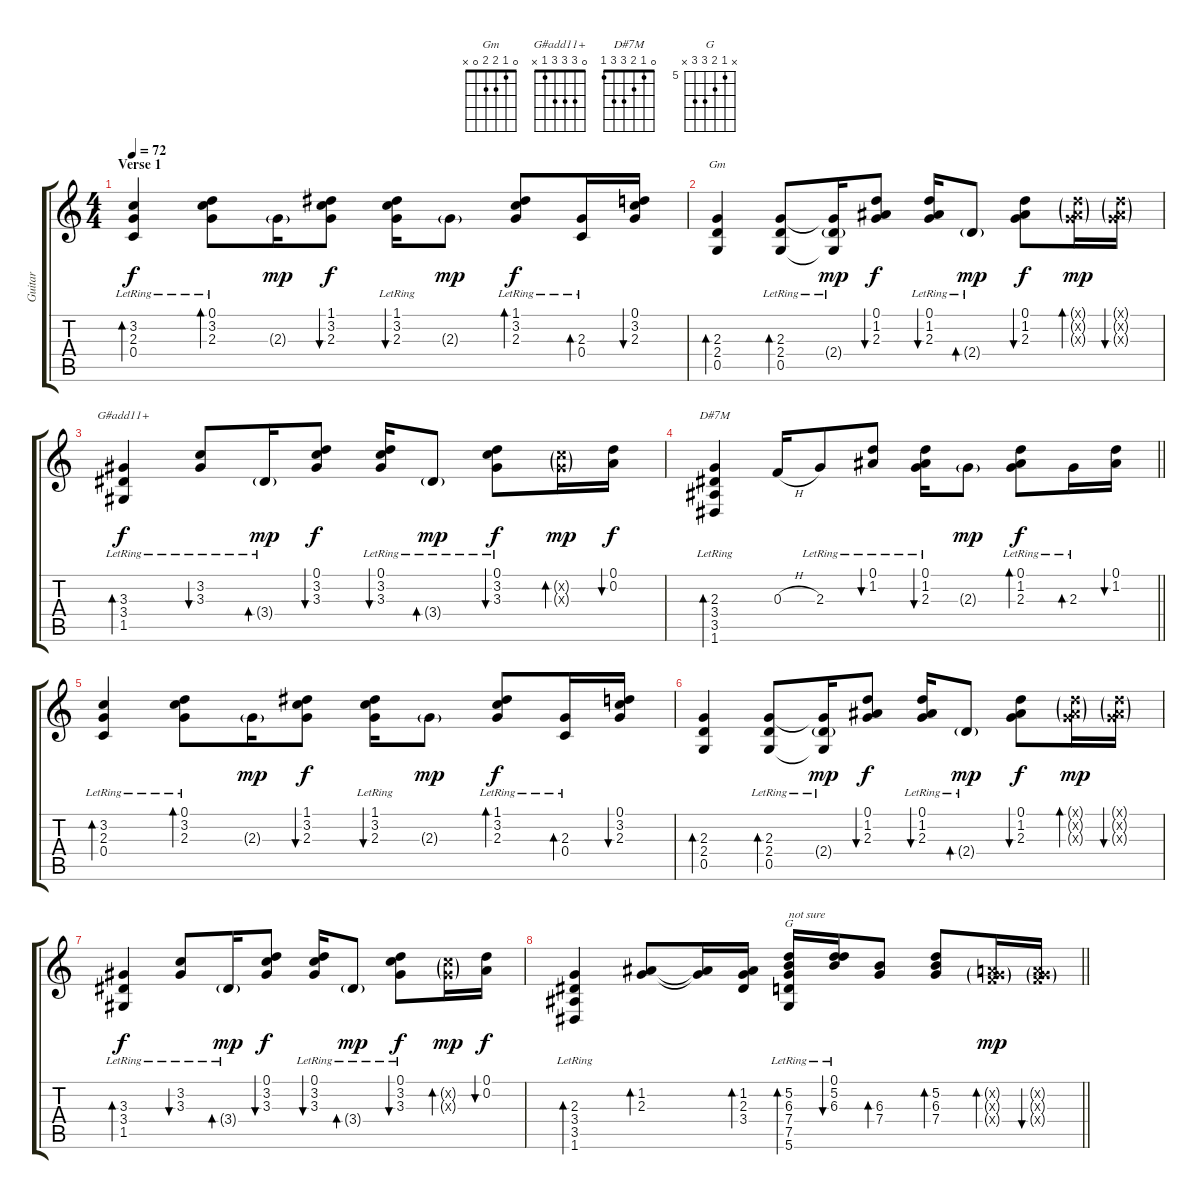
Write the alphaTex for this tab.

\track ("Guitar " "Guitar ") {instrument electricguitarclean}
\staff {score tabs}
\tuning (D4 A3 F3 C3 G2 D2) {hide}
\chord ("Gm" 0 1 2 2 0 x)
\chord ("G#add11+" 0 3 3 3 1 x)
\chord ("D#7M" 0 1 2 3 3 1)
\chord ("G" x 5 6 7 7 x) {firstfret 5}
\ts (4 4)
\section ("" "Verse 1")
\tempo 72
\clef g2
\ks c
(3.2 2.3 0.4{lr}).4{bd 30 dy f} (0.1{lr} 3.2{lr} 2.3).8{bd 30} 2.3{g}.16{dy mp} (1.1 3.2 2.3).8{bu 30 dy f} (1.1{lr} 3.2{lr} 2.3).16{bu 30} 2.3{g}.8{dy mp} (1.1{lr} 3.2{lr} 2.3).8{bd 30 dy f} (2.3 0.4{lr}).16{bd 30} (0.1 3.2 2.3).16{bu 30} |
(2.3 2.4 0.5).4{bd 30 ch "Gm"} (2.3 2.4 0.5{lr}).8{bd 30} (2.3{t} 2.4{g lr} 0.5{t}).16{dy mp} (0.1 1.2 2.3).8{bu 30 dy f} (0.1{lr} 1.2{lr} 2.3{lr}).16{bu 30} 2.4{g lr}.8{bd 30 dy mp} (0.1 1.2 2.3).8{bu 30 dy f} (0.1{g x} 1.2{g x} 2.3{g x}).16{bd 60 dy mp} (0.1{g x} 1.2{g x} 2.3{g x}).16{bu 60} |
(3.3{lr} 3.4{lr} 1.5{lr}).4{bd 30 ch "G#add11+" dy f} (3.2{lr} 3.3{lr}).8{bu 30} 3.4{g lr}.16{bd 30 dy mp} (0.1 3.2 3.3).8{bu 30 dy f} (0.1{lr} 3.2 3.3{lr}).16{bu 30} 3.4{g lr}.8{bd 30 dy mp} (0.1{lr} 3.2 3.3{lr}).8{bu 30 dy f} (3.2{g x} 3.3{g x}).16{bd 60 dy mp} (0.1 0.2).16{bu 60 dy f} |
\barLineRight lightlight
(2.3 3.4{lr} 3.5{lr} 1.6{lr}).4{bd 30 ch "D#7M"} 0.3{h}.16 2.3{lr}.8 (0.1{lr} 1.2).8{bu 30} (0.1{lr} 1.2{lr} 2.3{lr}).16{bu 30} 2.3{g}.8{dy mp} (0.1{lr} 1.2 2.3{lr}).8{bd 30 dy f} 2.3{lr}.16{bd 30} (0.1 1.2).16{bu 30} |
(3.2 2.3 0.4{lr}).4{bd 30} (0.1{lr} 3.2{lr} 2.3).8{bd 30} 2.3{g}.16{dy mp} (1.1 3.2 2.3).8{bu 30 dy f} (1.1{lr} 3.2{lr} 2.3).16{bu 30} 2.3{g}.8{dy mp} (1.1{lr} 3.2{lr} 2.3).8{bd 30 dy f} (2.3 0.4{lr}).16{bd 30} (0.1 3.2 2.3).16{bu 30} |
(2.3 2.4 0.5).4{bd 30} (2.3 2.4 0.5{lr}).8{bd 30} (2.3{t} 2.4{g lr} 0.5{t}).16{dy mp} (0.1 1.2 2.3).8{bu 30 dy f} (0.1{lr} 1.2{lr} 2.3{lr}).16{bu 30} 2.4{g lr}.8{bd 30 dy mp} (0.1 1.2 2.3).8{bu 30 dy f} (0.1{g x} 1.2{g x} 2.3{g x}).16{bd 60 dy mp} (0.1{g x} 1.2{g x} 2.3{g x}).16{bu 60} |
(3.3{lr} 3.4{lr} 1.5{lr}).4{bd 30 dy f} (3.2{lr} 3.3{lr}).8{bu 30} 3.4{g lr}.16{bd 30 dy mp} (0.1 3.2 3.3).8{bu 30 dy f} (0.1{lr} 3.2 3.3{lr}).16{bu 30} 3.4{g lr}.8{bd 30 dy mp} (0.1{lr} 3.2 3.3{lr}).8{bu 30 dy f} (3.2{g x} 3.3{g x}).16{bd 60 dy mp} (0.1 0.2).16{bu 60 dy f} |
\barLineRight lightlight
(2.3 3.4{lr} 3.5{lr} 1.6{lr}).4{bd 30} (1.2 2.3).8{bd 30} (1.2{t} 2.3{t}).16 (1.2 2.3 3.4).16{bd 30} (5.2 6.3 7.4{lr} 7.5{lr} 5.6{lr}).16{bd 30 ch "G" txt "not sure"} (0.1 5.2{lr} 6.3{lr}).16{bu 30} (6.3 7.4).8{bd 30} (5.2 6.3 7.4).8{bd 30} (0.2{g x} 0.3{g x} 7.4{g x}).16{bd 30 dy mp} (0.2{g x} 0.3{g x} 7.4{g x}).16{bu 30}
